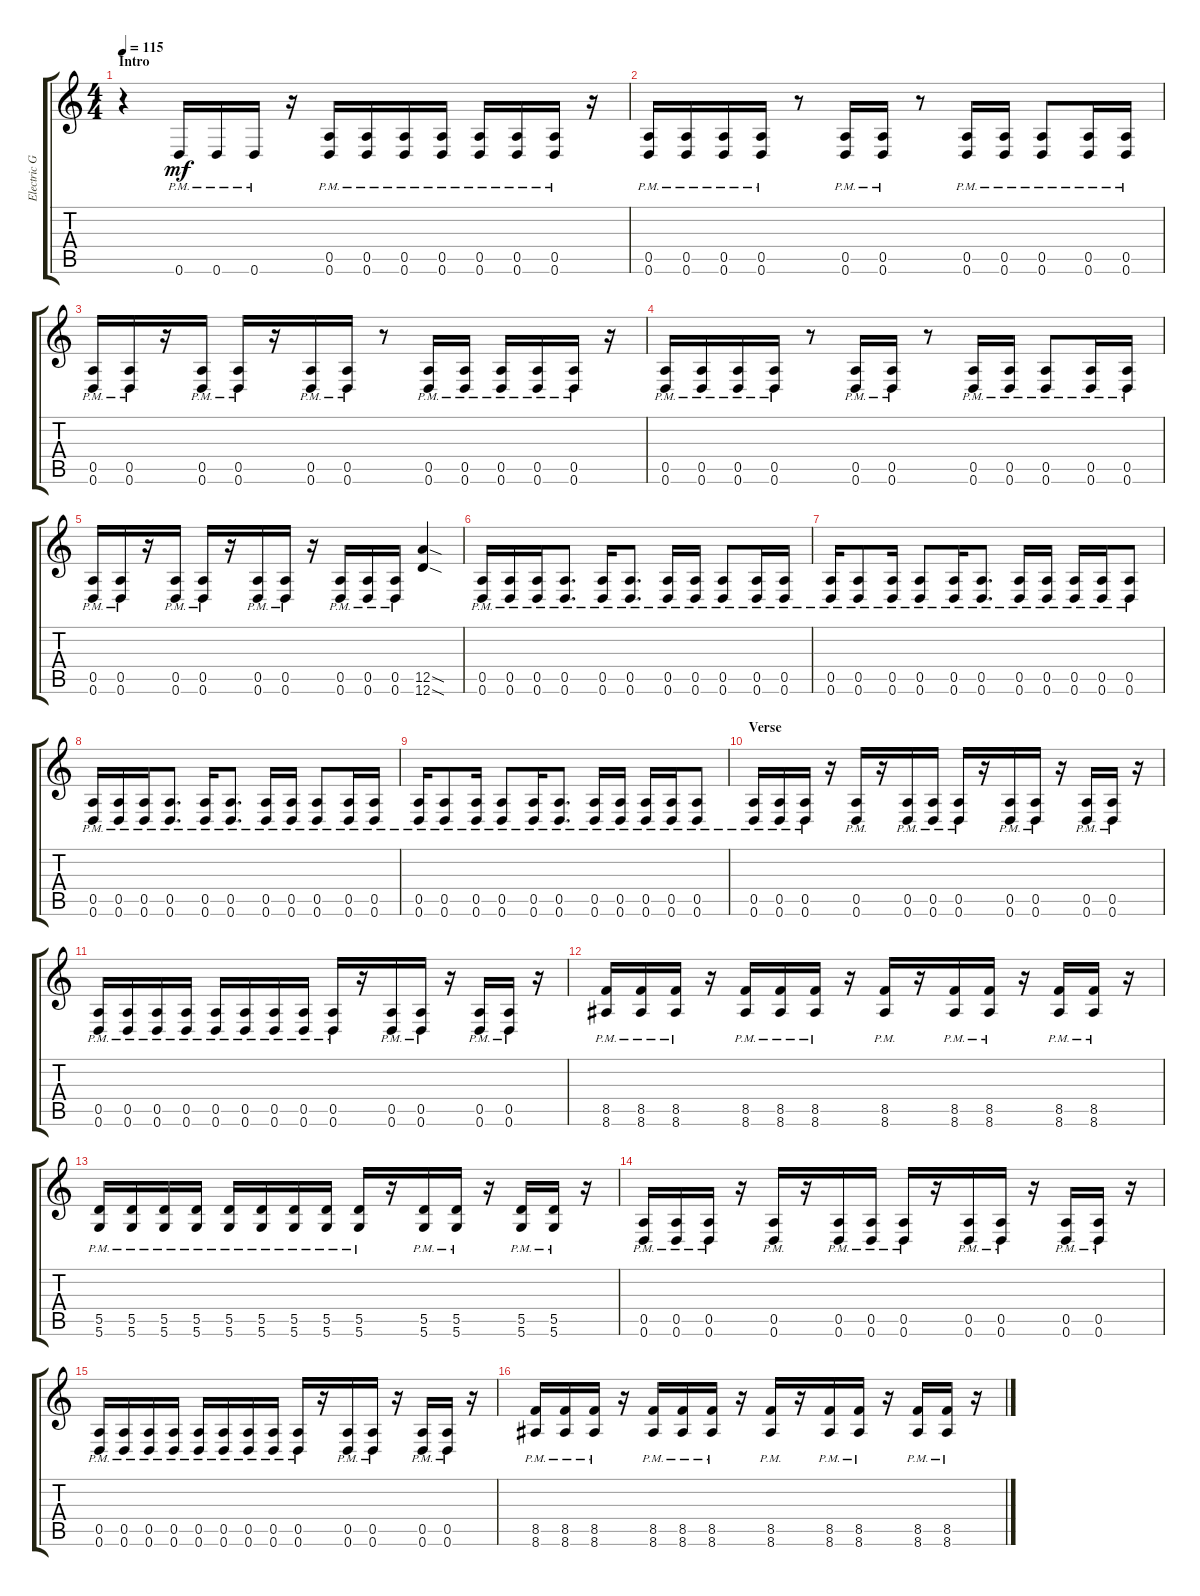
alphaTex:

\track ("Electric Guitar" "Electric G") {instrument distortionguitar}
\staff {score tabs}
\tuning (E4 B3 G3 D3 A2 D2) {hide}
\ts (4 4)
\section ("" "Intro")
\tempo 115
\clef g2
\ks c
r.4{dy mf instrument distortionguitar} 0.6{pm}.16 0.6{pm}.16 0.6{pm}.16 r.16 (0.5 0.6{pm}).16 (0.5 0.6{pm}).16 (0.5 0.6{pm}).16 (0.5 0.6{pm}).16 (0.5 0.6{pm}).16 (0.5 0.6{pm}).16 (0.5 0.6{pm}).16 r.16 |
(0.5{pm} 0.6{pm}).16 (0.5{pm} 0.6{pm}).16 (0.5{pm} 0.6{pm}).16 (0.5{pm} 0.6{pm}).16 r.8 (0.5{pm} 0.6{pm}).16 (0.5{pm} 0.6{pm}).16 r.8 (0.5{pm} 0.6{pm}).16 (0.5{pm} 0.6{pm}).16 (0.5{pm} 0.6{pm}).8 (0.5{pm} 0.6{pm}).16 (0.5{pm} 0.6{pm}).16 |
(0.5{pm} 0.6{pm}).16 (0.5{pm} 0.6{pm}).16 r.16 (0.5{pm} 0.6{pm}).16 (0.5{pm} 0.6{pm}).16 r.16 (0.5{pm} 0.6{pm}).16 (0.5{pm} 0.6{pm}).16 r.8 (0.5{pm} 0.6{pm}).16 (0.5{pm} 0.6{pm}).16 (0.5{pm} 0.6{pm}).16 (0.5{pm} 0.6{pm}).16 (0.5{pm} 0.6{pm}).16 r.16 |
(0.5{pm} 0.6{pm}).16 (0.5{pm} 0.6{pm}).16 (0.5{pm} 0.6{pm}).16 (0.5{pm} 0.6{pm}).16 r.8 (0.5{pm} 0.6{pm}).16 (0.5{pm} 0.6{pm}).16 r.8 (0.5{pm} 0.6{pm}).16 (0.5{pm} 0.6{pm}).16 (0.5{pm} 0.6{pm}).8 (0.5{pm} 0.6{pm}).16 (0.5{pm} 0.6{pm}).16 |
(0.5{pm} 0.6{pm}).16 (0.5{pm} 0.6{pm}).16 r.16 (0.5{pm} 0.6{pm}).16 (0.5{pm} 0.6{pm}).16 r.16 (0.5{pm} 0.6{pm}).16 (0.5{pm} 0.6{pm}).16 r.16 (0.5{pm} 0.6{pm}).16 (0.5{pm} 0.6{pm}).16 (0.5{pm} 0.6{pm}).16 (12.5{sod} 12.6{sod}).4 |
(0.5{pm} 0.6{pm}).16 (0.5{pm} 0.6{pm}).16 (0.5{pm} 0.6{pm}).16 (0.5{pm} 0.6{pm}).8{d} (0.5{pm} 0.6{pm}).16 (0.5{pm} 0.6{pm}).8{d} (0.5{pm} 0.6{pm}).16 (0.5{pm} 0.6{pm}).16 (0.5{pm} 0.6{pm}).8 (0.5{pm} 0.6{pm}).16 (0.5{pm} 0.6{pm}).16 |
(0.5{pm} 0.6{pm}).16 (0.5{pm} 0.6{pm}).8 (0.5{pm} 0.6{pm}).16 (0.5{pm} 0.6{pm}).8 (0.5{pm} 0.6{pm}).16 (0.5{pm} 0.6{pm}).8{d} (0.5{pm} 0.6{pm}).16 (0.5{pm} 0.6{pm}).16 (0.5{pm} 0.6{pm}).16 (0.5{pm} 0.6{pm}).16 (0.5{pm} 0.6{pm}).8 |
(0.5{pm} 0.6{pm}).16 (0.5{pm} 0.6{pm}).16 (0.5{pm} 0.6{pm}).16 (0.5{pm} 0.6{pm}).8{d} (0.5{pm} 0.6{pm}).16 (0.5{pm} 0.6{pm}).8{d} (0.5{pm} 0.6{pm}).16 (0.5{pm} 0.6{pm}).16 (0.5{pm} 0.6{pm}).8 (0.5{pm} 0.6{pm}).16 (0.5{pm} 0.6{pm}).16 |
(0.5{pm} 0.6{pm}).16 (0.5{pm} 0.6{pm}).8 (0.5{pm} 0.6{pm}).16 (0.5{pm} 0.6{pm}).8 (0.5{pm} 0.6{pm}).16 (0.5{pm} 0.6{pm}).8{d} (0.5{pm} 0.6{pm}).16 (0.5{pm} 0.6{pm}).16 (0.5{pm} 0.6{pm}).16 (0.5{pm} 0.6{pm}).16 (0.5{pm} 0.6{pm}).8 |
\section ("" "Verse")
(0.5{pm} 0.6{pm}).16 (0.5{pm} 0.6{pm}).16 (0.5{pm} 0.6{pm}).16 r.16 (0.5{pm} 0.6{pm}).16 r.16 (0.5{pm} 0.6{pm}).16 (0.5{pm} 0.6{pm}).16 (0.5{pm} 0.6{pm}).16 r.16 (0.5{pm} 0.6{pm}).16 (0.5{pm} 0.6{pm}).16 r.16 (0.5{pm} 0.6{pm}).16 (0.5{pm} 0.6{pm}).16 r.16 |
(0.5{pm} 0.6{pm}).16 (0.5{pm} 0.6{pm}).16 (0.5{pm} 0.6{pm}).16 (0.5{pm} 0.6{pm}).16 (0.5{pm} 0.6{pm}).16 (0.5{pm} 0.6{pm}).16 (0.5{pm} 0.6{pm}).16 (0.5{pm} 0.6{pm}).16 (0.5{pm} 0.6{pm}).16 r.16 (0.5{pm} 0.6{pm}).16 (0.5{pm} 0.6{pm}).16 r.16 (0.5{pm} 0.6{pm}).16 (0.5{pm} 0.6{pm}).16 r.16 |
(8.5{pm} 8.6{pm}).16 (8.5{pm} 8.6{pm}).16 (8.5{pm} 8.6{pm}).16 r.16 (8.5{pm} 8.6{pm}).16 (8.5{pm} 8.6{pm}).16 (8.5{pm} 8.6{pm}).16 r.16 (8.5{pm} 8.6{pm}).16 r.16 (8.5{pm} 8.6{pm}).16 (8.5{pm} 8.6{pm}).16 r.16 (8.5{pm} 8.6{pm}).16 (8.5{pm} 8.6{pm}).16 r.16 |
(5.5{pm} 5.6{pm}).16 (5.5{pm} 5.6{pm}).16 (5.5{pm} 5.6{pm}).16 (5.5{pm} 5.6{pm}).16 (5.5{pm} 5.6{pm}).16 (5.5{pm} 5.6{pm}).16 (5.5{pm} 5.6{pm}).16 (5.5{pm} 5.6{pm}).16 (5.5{pm} 5.6{pm}).16 r.16 (5.5{pm} 5.6{pm}).16 (5.5{pm} 5.6{pm}).16 r.16 (5.5{pm} 5.6{pm}).16 (5.5{pm} 5.6{pm}).16 r.16 |
(0.5{pm} 0.6{pm}).16 (0.5{pm} 0.6{pm}).16 (0.5{pm} 0.6{pm}).16 r.16 (0.5{pm} 0.6{pm}).16 r.16 (0.5{pm} 0.6{pm}).16 (0.5{pm} 0.6{pm}).16 (0.5{pm} 0.6{pm}).16 r.16 (0.5{pm} 0.6{pm}).16 (0.5{pm} 0.6{pm}).16 r.16 (0.5{pm} 0.6{pm}).16 (0.5{pm} 0.6{pm}).16 r.16 |
(0.5{pm} 0.6{pm}).16 (0.5{pm} 0.6{pm}).16 (0.5{pm} 0.6{pm}).16 (0.5{pm} 0.6{pm}).16 (0.5{pm} 0.6{pm}).16 (0.5{pm} 0.6{pm}).16 (0.5{pm} 0.6{pm}).16 (0.5{pm} 0.6{pm}).16 (0.5{pm} 0.6{pm}).16 r.16 (0.5{pm} 0.6{pm}).16 (0.5{pm} 0.6{pm}).16 r.16 (0.5{pm} 0.6{pm}).16 (0.5{pm} 0.6{pm}).16 r.16 |
(8.5{pm} 8.6{pm}).16 (8.5{pm} 8.6{pm}).16 (8.5{pm} 8.6{pm}).16 r.16 (8.5{pm} 8.6{pm}).16 (8.5{pm} 8.6{pm}).16 (8.5{pm} 8.6{pm}).16 r.16 (8.5{pm} 8.6{pm}).16 r.16 (8.5{pm} 8.6{pm}).16 (8.5{pm} 8.6{pm}).16 r.16 (8.5{pm} 8.6{pm}).16 (8.5{pm} 8.6{pm}).16 r.16
